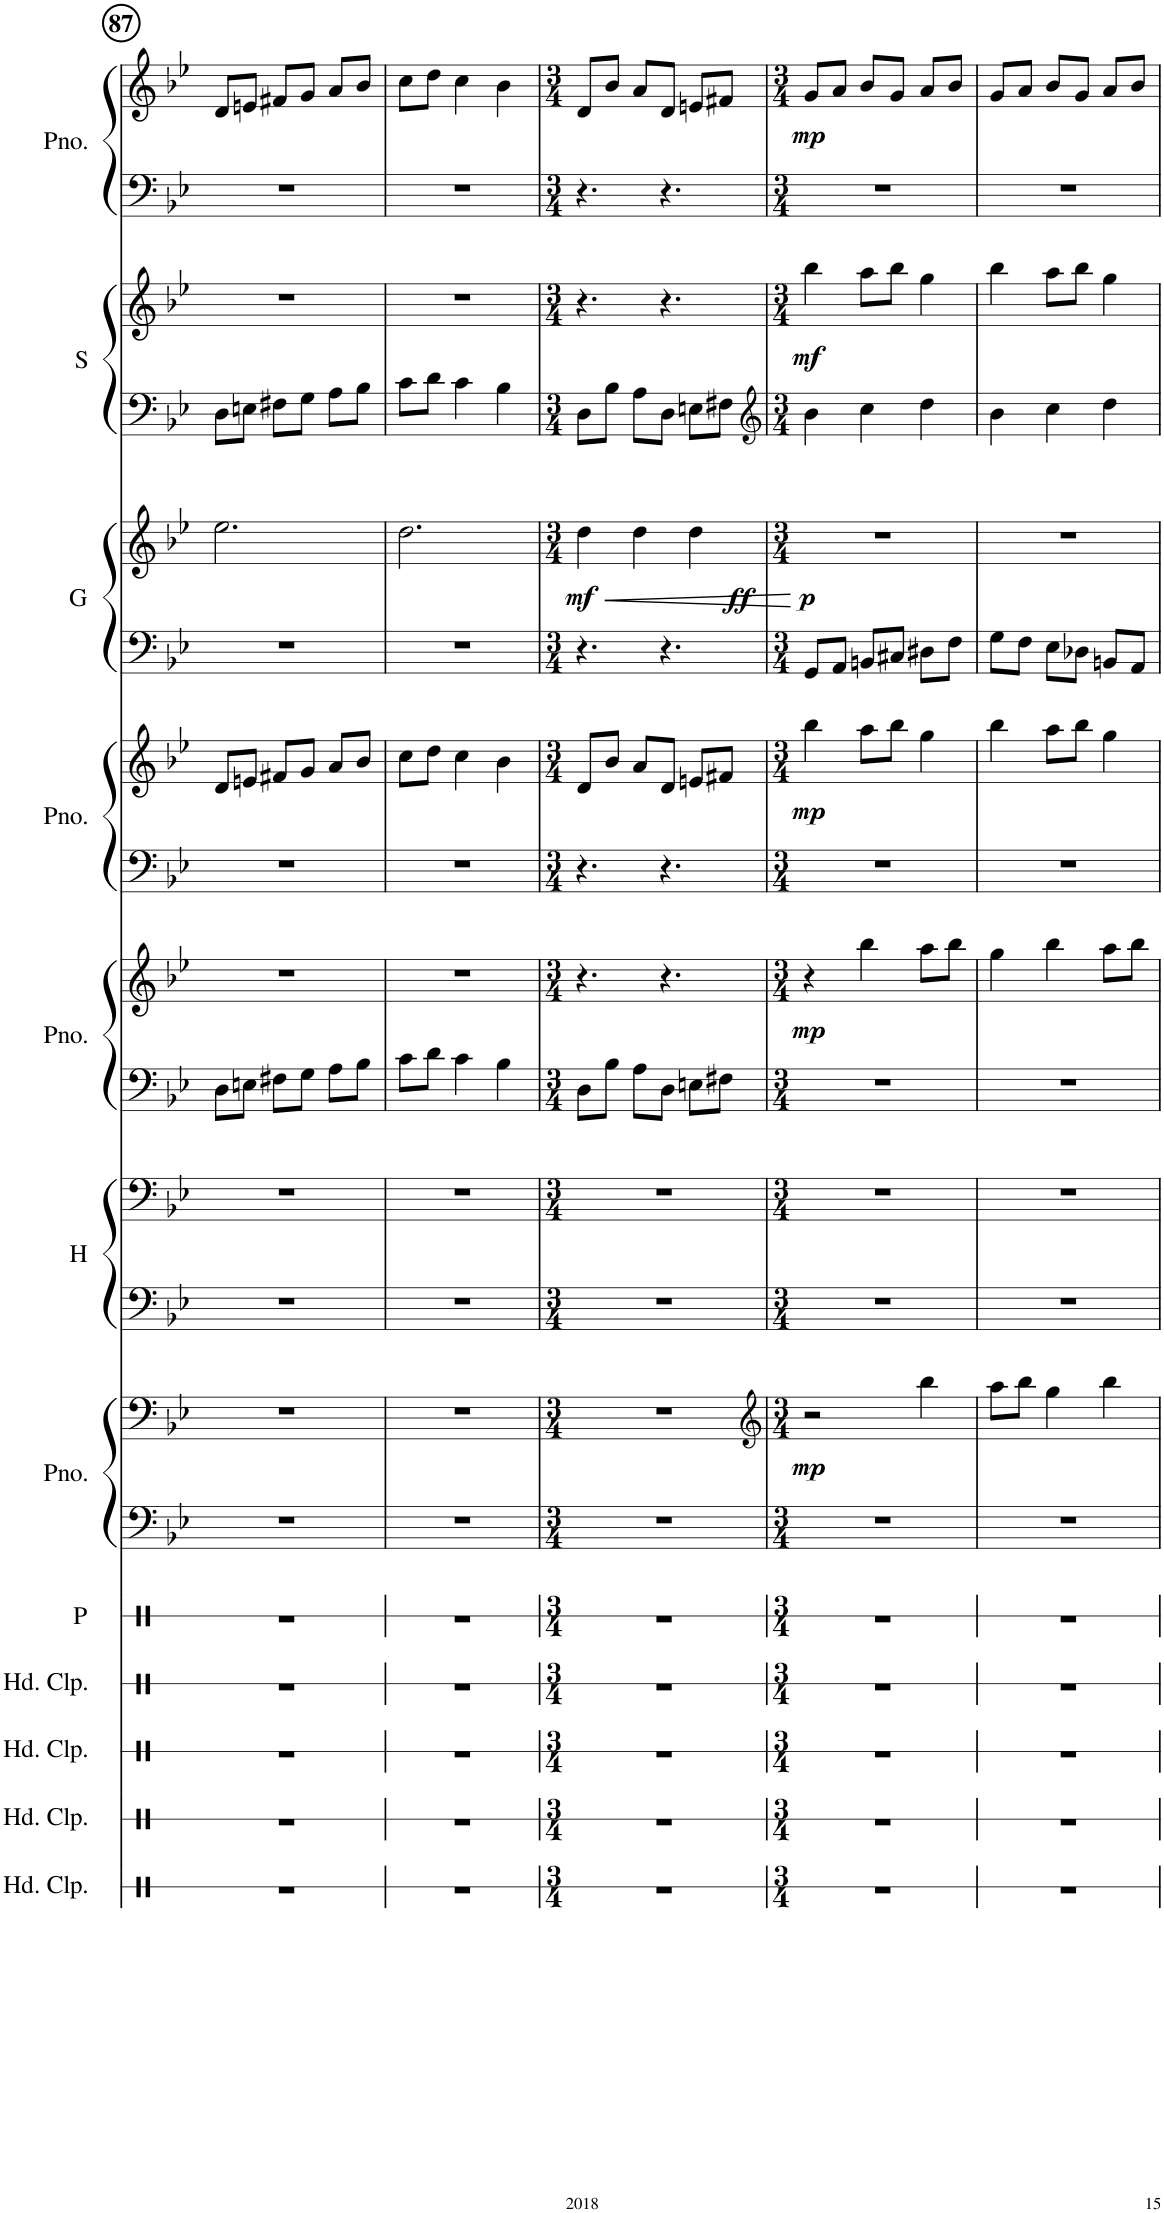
**kern	**kern	**kern	**kern	**kern	**kern	**kern	**dynam	**kern	**kern	**kern	**kern	**dynam	**kern	**kern	**dynam	**kern	**kern	**dynam	**kern	**kern	**dynam	**kern	**kern	**dynam
*part12	*part11	*part10	*part9	*part8	*part7	*part7	*part7	*part6	*part6	*part5	*part5	*part5	*part4	*part4	*part4	*part3	*part3	*part3	*part2	*part2	*part2	*part1	*part1	*part1
*staff19	*staff18	*staff17	*staff16	*staff15	*staff14	*staff13	*staff13/14	*staff12	*staff11	*staff10	*staff9	*staff9/10	*staff8	*staff7	*staff7/8	*staff6	*staff5	*staff5/6	*staff4	*staff3	*staff3/4	*staff2	*staff1	*staff1/2
*I"Hand Clap	*I"Hand Clap	*I"Hand Clap	*I"Hand Clap	*I"Panda	*I"Piano	*	*	*I"Makeup Cake	*	*I"Piano	*	*	*I"Piano	*	*	*I"Dumb One	*	*	*I"SANTA!	*	*	*I"Piano	*	*
*I'Hd. Clp.	*I'Hd. Clp.	*I'Hd. Clp.	*I'Hd. Clp.	*I'P	*I'Pno.	*	*	*	*	*I'Pno.	*	*	*I'Pno.	*	*	*	*	*	*I'S	*	*	*I'Pno.	*	*
!!LO:PB:g=z
*clefX	*clefX	*clefX	*clefX	*clefX	*clefF4	*clefF4	*	*clefF4	*clefF4	*clefF4	*clefG2	*	*clefF4	*clefG2	*	*clefF4	*clefG2	*	*clefF4	*clefG2	*	*clefF4	*clefG2	*
*k[]	*k[]	*k[]	*k[]	*k[]	*k[b-e-]	*k[b-e-]	*	*k[b-e-]	*k[b-e-]	*k[b-e-]	*k[b-e-]	*	*k[b-e-]	*k[b-e-]	*	*k[b-e-]	*k[b-e-]	*	*k[b-e-]	*k[b-e-]	*	*k[b-e-]	*k[b-e-]	*
*M3/4	*M3/4	*M3/4	*M3/4	*M3/4	*M3/4	*M3/4	*	*M3/4	*M3/4	*M3/4	*M3/4	*	*M3/4	*M3/4	*	*M3/4	*M3/4	*	*M3/4	*M3/4	*	*M3/4	*M3/4	*
=87	=87	=87	=87	=87	=87	=87	=87	=87	=87	=87	=87	=87	=87	=87	=87	=87	=87	=87	=87	=87	=87	=87	=87	=87
2.r	2.r	2.r	2.r	2.r	2.r	2.r	.	2.r	2.r	8D\L	2.r	.	2.r	8d/L	.	2.r	2.ee-\	.	8D\L	2.r	.	2.r	8d/L	.
.	.	.	.	.	.	.	.	.	.	8En\J	.	.	.	8en/J	.	.	.	.	8En\J	.	.	.	8en/J	.
.	.	.	.	.	.	.	.	.	.	8F#X\L	.	.	.	8f#X/L	.	.	.	.	8F#X\L	.	.	.	8f#X/L	.
.	.	.	.	.	.	.	.	.	.	8G\J	.	.	.	8g/J	.	.	.	.	8G\J	.	.	.	8g/J	.
.	.	.	.	.	.	.	.	.	.	8A\L	.	.	.	8a/L	.	.	.	.	8A\L	.	.	.	8a/L	.
.	.	.	.	.	.	.	.	.	.	8B-\J	.	.	.	8b-/J	.	.	.	.	8B-\J	.	.	.	8b-/J	.
=88	=88	=88	=88	=88	=88	=88	=88	=88	=88	=88	=88	=88	=88	=88	=88	=88	=88	=88	=88	=88	=88	=88	=88	=88
2.r	2.r	2.r	2.r	2.r	2.r	2.r	.	2.r	2.r	8c\L	2.r	.	2.r	8cc\L	.	2.r	2.dd\	.	8c\L	2.r	.	2.r	8cc\L	.
.	.	.	.	.	.	.	.	.	.	8d\J	.	.	.	8dd\J	.	.	.	.	8d\J	.	.	.	8dd\J	.
.	.	.	.	.	.	.	.	.	.	4c\	.	.	.	4cc\	.	.	.	.	4c\	.	.	.	4cc\	.
.	.	.	.	.	.	.	.	.	.	4B-\	.	.	.	4b-\	.	.	.	.	4B-\	.	.	.	4b-\	.
=89	=89	=89	=89	=89	=89	=89	=89	=89	=89	=89	=89	=89	=89	=89	=89	=89	=89	=89	=89	=89	=89	=89	=89	=89
*M3/4	*M3/4	*M3/4	*M3/4	*M3/4	*M3/4	*M3/4	*	*M3/4	*M3/4	*M3/4	*M3/4	*	*M3/4	*M3/4	*	*M3/4	*M3/4	*	*M3/4	*M3/4	*	*M3/4	*M3/4	*
!	!	!	!	!	!	!	!	!	!	!	!	!	!	!	!	!	!	!LO:HP:b	!	!	!	!	!	!
!	!	!	!	!	!	!	!	!	!	!	!	!	!	!	!	!	!	!LO:DY:n=1:b	!	!	!	!	!	!
2.r	2.r	2.r	2.r	2.r	2.r	2.r	.	2.r	2.r	8D\L	4.r	.	4.r	8d/L	.	4.r	4dd\	< mf	8D\L	4.r	.	4.r	8d/L	.
.	.	.	.	.	.	.	.	.	.	8B-\J	.	.	.	8b-/J	.	.	.	.	8B-\J	.	.	.	8b-/J	.
.	.	.	.	.	.	.	.	.	.	8A\L	.	.	.	8a/L	.	.	4dd\	.	8A\L	.	.	.	8a/L	.
.	.	.	.	.	.	.	.	.	.	8D\J	4.r	.	4.r	8d/J	.	4.r	.	.	8D\J	4.r	.	4.r	8d/J	.
!	!	!	!	!	!	!	!	!	!	!	!	!	!	!	!	!	!	!LO:DY:n=2:b	!	!	!	!	!	!
.	.	.	.	.	.	.	.	.	.	8En\L	.	.	.	8en/L	.	.	4dd\	ff	8En\L	.	.	.	8en/L	.
.	.	.	.	.	.	.	.	.	.	8F#X\J	.	.	.	8f#X/J	.	.	.	.	8F#X\J	.	.	.	8f#X/J	.
.	.	.	.	.	.	.	.	.	.	.	.	.	.	.	.	.	.	[	.	.	.	.	.	.
=90	=90	=90	=90	=90	=90	=90	=90	=90	=90	=90	=90	=90	=90	=90	=90	=90	=90	=90	=90	=90	=90	=90	=90	=90
*	*	*	*	*	*	*clefG2	*	*	*	*	*	*	*	*	*	*	*	*	*clefG2	*	*	*	*	*
*M3/4	*M3/4	*M3/4	*M3/4	*M3/4	*M3/4	*M3/4	*	*M3/4	*M3/4	*M3/4	*M3/4	*	*M3/4	*M3/4	*	*M3/4	*M3/4	*	*M3/4	*M3/4	*	*M3/4	*M3/4	*
!	!	!	!	!	!	!	!LO:DY:b	!	!	!	!	!LO:DY:b	!	!	!LO:DY:b	!	!	!LO:DY:b	!	!	!LO:DY:b	!	!	!LO:DY:b
2.r	2.r	2.r	2.r	2.r	2.r	2r	mp	2.r	2.r	2.r	4r	mp	2.r	4bb-\	mp	8GG/L	2.r	p	4b-\	4bb-\	mf	2.r	8g/L	mp
.	.	.	.	.	.	.	.	.	.	.	.	.	.	.	.	8AA/J	.	.	.	.	.	.	8a/J	.
.	.	.	.	.	.	.	.	.	.	.	4bb-\	.	.	8aa\L	.	8BBn/L	.	.	4cc\	8aa\L	.	.	8b-/L	.
.	.	.	.	.	.	.	.	.	.	.	.	.	.	8bb-\J	.	8C#X/J	.	.	.	8bb-\J	.	.	8g/J	.
.	.	.	.	.	.	4bb-\	.	.	.	.	8aa\L	.	.	4gg\	.	8D#X\L	.	.	4dd\	4gg\	.	.	8a/L	.
.	.	.	.	.	.	.	.	.	.	.	8bb-\J	.	.	.	.	8F\J	.	.	.	.	.	.	8b-/J	.
=91	=91	=91	=91	=91	=91	=91	=91	=91	=91	=91	=91	=91	=91	=91	=91	=91	=91	=91	=91	=91	=91	=91	=91	=91
2.r	2.r	2.r	2.r	2.r	2.r	8aa\L	.	2.r	2.r	2.r	4gg\	.	2.r	4bb-\	.	8G\L	2.r	.	4b-\	4bb-\	.	2.r	8g/L	.
.	.	.	.	.	.	8bb-\J	.	.	.	.	.	.	.	.	.	8F\J	.	.	.	.	.	.	8a/J	.
.	.	.	.	.	.	4gg\	.	.	.	.	4bb-\	.	.	8aa\L	.	8E-\L	.	.	4cc\	8aa\L	.	.	8b-/L	.
.	.	.	.	.	.	.	.	.	.	.	.	.	.	8bb-\J	.	8D-X\J	.	.	.	8bb-\J	.	.	8g/J	.
.	.	.	.	.	.	4bb-\	.	.	.	.	8aa\L	.	.	4gg\	.	8BBn/L	.	.	4dd\	4gg\	.	.	8a/L	.
.	.	.	.	.	.	.	.	.	.	.	8bb-\J	.	.	.	.	8AA/J	.	.	.	.	.	.	8b-/J	.
=	=	=	=	=	=	=	=	=	=	=	=	=	=	=	=	=	=	=	=	=	=	=	=	=
*-	*-	*-	*-	*-	*-	*-	*-	*-	*-	*-	*-	*-	*-	*-	*-	*-	*-	*-	*-	*-	*-	*-	*-	*-
